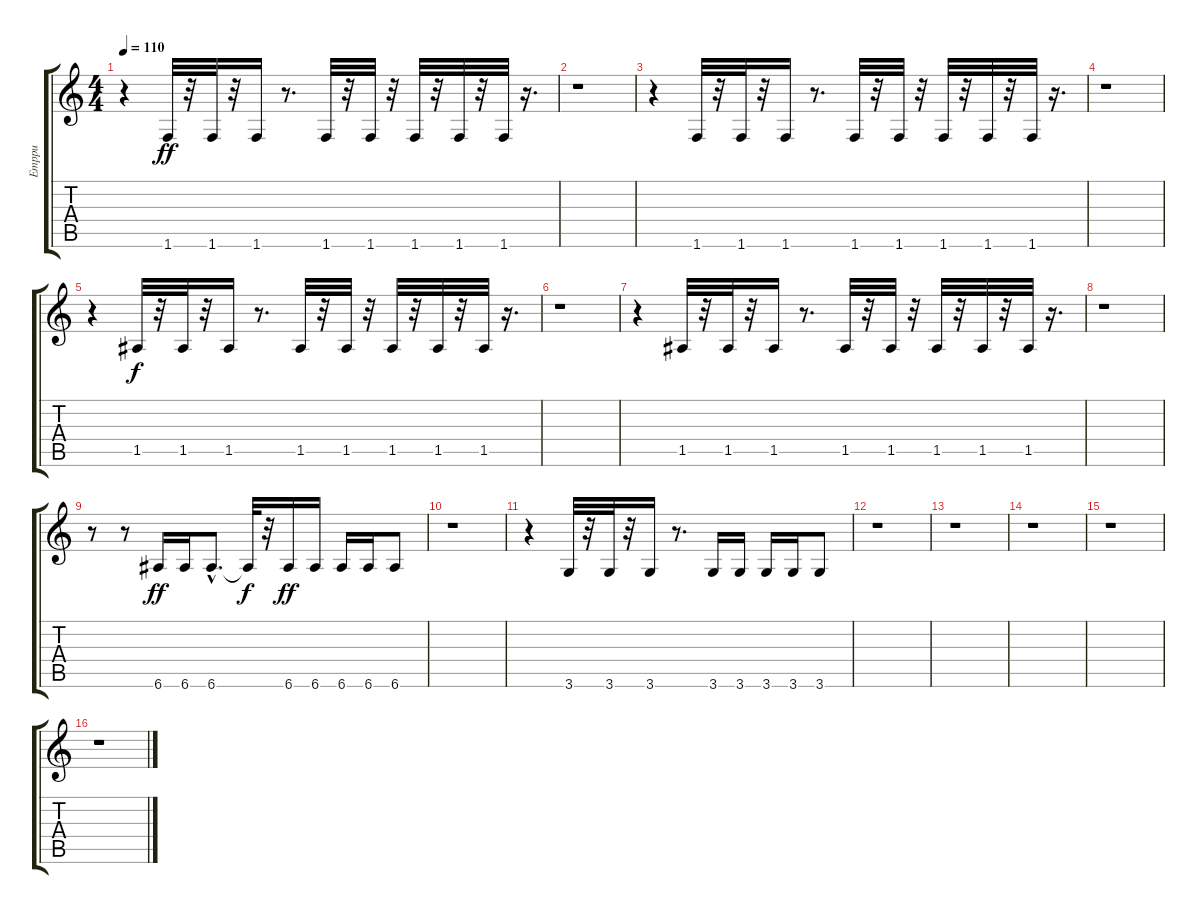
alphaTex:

\track ("Emppu" "Emppu") {instrument distortionguitar}
\staff {score tabs}
\tuning (E4 B3 G3 D3 A2 E2) {hide}
\ts (4 4)
\tempo 110
\clef g2
\ks c
r.4{dy f} 1.6.32{dy ff} r.32 1.6.32 r.32 1.6.16 r.8{d} 1.6.32 r.32 1.6.32 r.32 1.6.32 r.32 1.6.32 r.32 1.6.32 r.16{d} |
r.1 |
r.4 1.6.32 r.32 1.6.32 r.32 1.6.16 r.8{d} 1.6.32 r.32 1.6.32 r.32 1.6.32 r.32 1.6.32 r.32 1.6.32 r.16{d} |
r.1 |
r.4 1.5.32{dy f} r.32 1.5.32 r.32 1.5.16 r.8{d} 1.5.32 r.32 1.5.32 r.32 1.5.32 r.32 1.5.32 r.32 1.5.32 r.16{d} |
r.1 |
r.4 1.5.32 r.32 1.5.32 r.32 1.5.16 r.8{d} 1.5.32 r.32 1.5.32 r.32 1.5.32 r.32 1.5.32 r.32 1.5.32 r.16{d} |
r.1 |
r.8 r.8 6.6.16{dy ff} 6.6.16 6.6{hac}.8{d} 6.6{t}.32{dy f} r.32 6.6.16{dy ff} 6.6.16 6.6.16 6.6.16 6.6.8 |
r.1 |
r.4 3.6.32 r.32 3.6.32 r.32 3.6.16 r.8{d} 3.6.16 3.6.16 3.6.16 3.6.16 3.6.8 |
r.1 |
r.1 |
r.1 |
r.1 |
r.1
